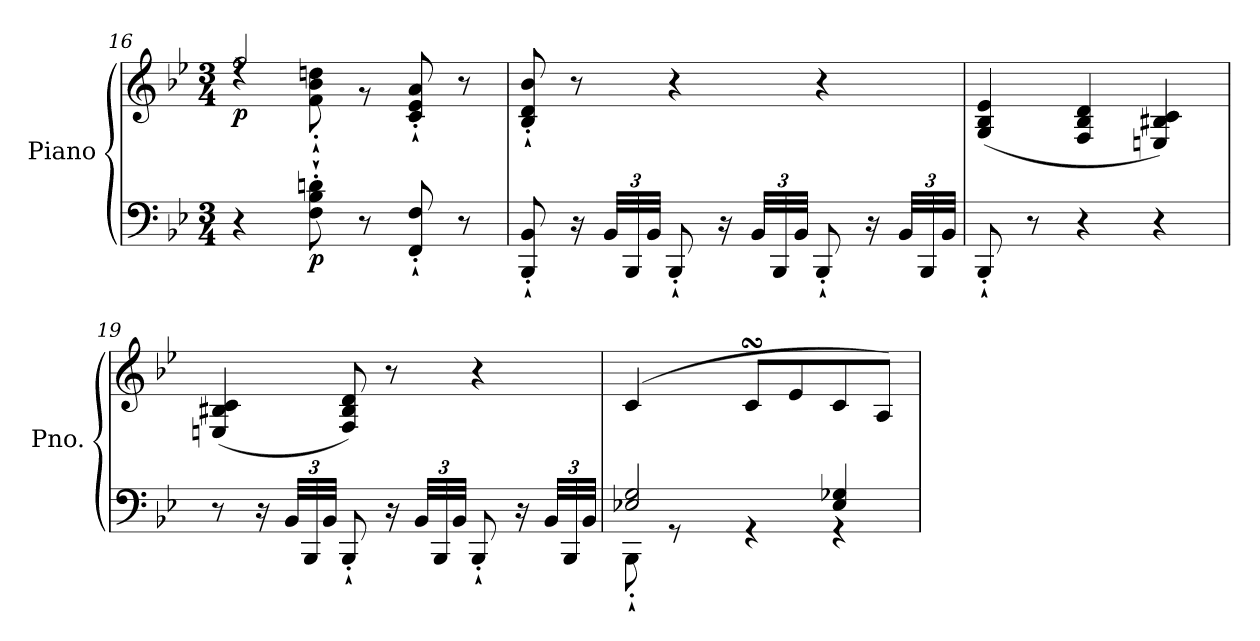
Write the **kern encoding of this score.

**kern	**kern	**dynam
*part1	*part1	*part1
*staff2	*staff1	*staff1/2
*I"Piano	*	*
*I'Pno.	*	*
*clefF4	*clefG2	*
*k[b-e-]	*k[b-e-]	*
*M3/4	*M3/4	*
=16	=16	=16
*	*^	*
!	!	!	!LO:DY:b
4r	2ff/	4rdd	p
!	!	!	!LO:DY:b=2
8F\`' 8B-\`' 8dn\`'	.	8f\`' 8b-\`' 8ddn\`'	p
8r	.	8r	.
8FF/`' 8F/`'	4ryy	8c/`' 8e-/`' 8a/`'	.
8r	.	8r	.
*	*v	*v	*
!!LO:LB:g=z
=17	=17	=17
8BBB-/`' 8BB-/`'	8B-/`' 8d/`' 8b-/`'	.
16r	8r	.
*Xbrackettup	*	*
48BB-/LLL	.	.
48BBB-/	.	.
48BB-/JJJ	.	.
8BBB-`'/	4r	.
16r	.	.
48BB-/LLL	.	.
48BBB-/	.	.
48BB-/JJJ	.	.
8BBB-`'/	4r	.
16r	.	.
48BB-/LLL	.	.
48BBB-/	.	.
48BB-/JJJ	.	.
=18	=18	=18
8BBB-`'/	(>4G/ 4B-/ 4e-/	.
8r	.	.
4r	4F/ 4B-/ 4d/	.
4r	4En/ 4B#X/ 4c/)	.
=19	=19	=19
8r	(>4En/ 4B#X/ 4c/	.
16r	.	.
48BB-/LLL	.	.
48BBB-/	.	.
48BB-/JJJ	.	.
8BBB-`'/	8F/ 8B#/ 8d/)	.
16r	8r	.
48BB-/LLL	.	.
48BBB-/	.	.
48BB-/JJJ	.	.
8BBB-`'/	4r	.
16r	.	.
48BB-/LLL	.	.
48BBB-/	.	.
48BB-/JJJ	.	.
!!LO:LB:g=z
=20	=20	=20
*^	*^	*
2E-X/ 2G/	8BBB-`'\	(4c/	[8cyy	.
.	8rGG	.	32cyy]	.
.	.	.	32dyy	.
.	.	.	32cyy	.
.	.	.	32B-yy	.
.	4rGG	8csSSS/L	2ryy	.
.	.	8e-/	.	.
4E-/ 4G-X/	4rGG	8c/	.	.
.	.	8A/J)	.	.
*v	*v	*	*	*
*	*v	*v	*
=	=	=
*-	*-	*-
